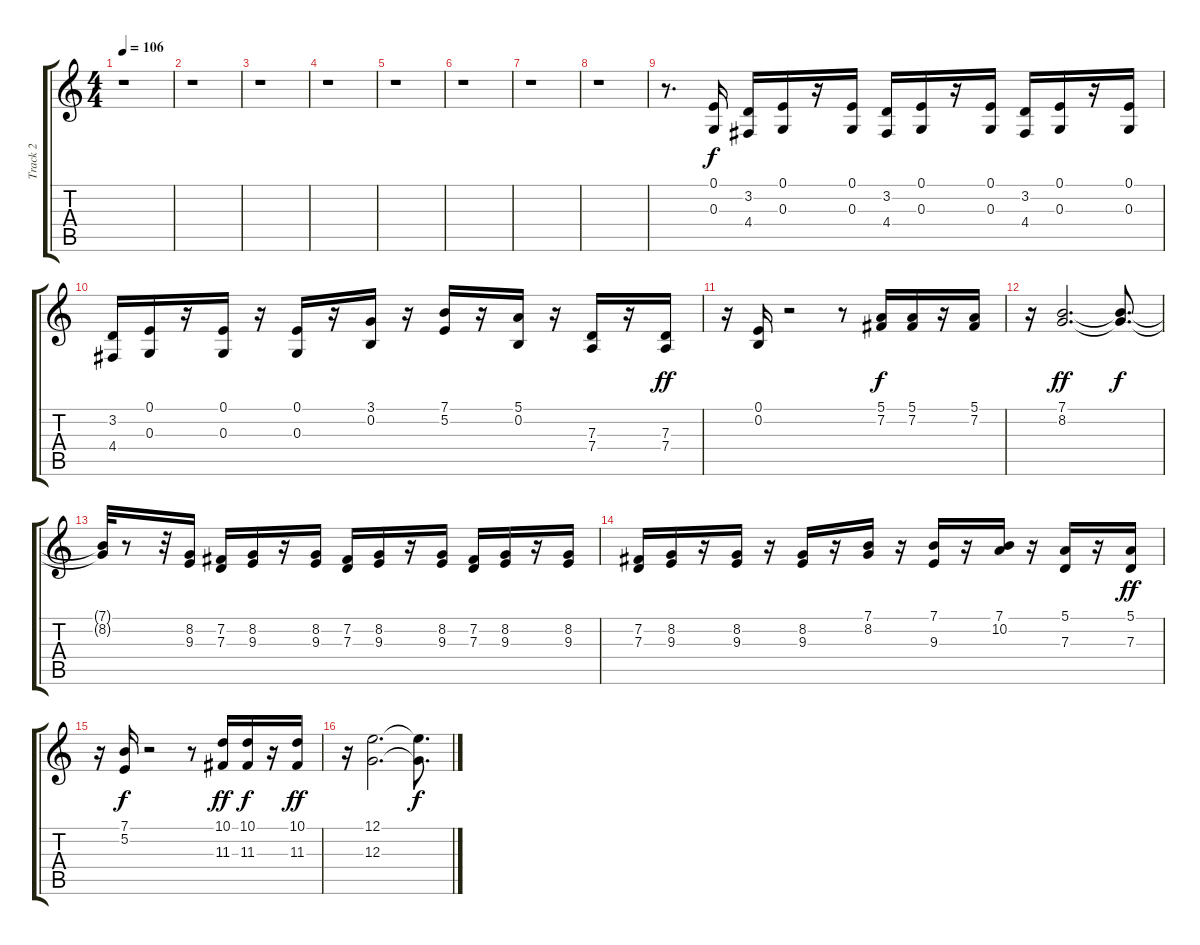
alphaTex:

\track ("Track 2" "Track 2") {instrument brasssection}
\staff {score tabs}
\tuning (E4 B3 G3 D3 A2 E2) {hide}
\ts (4 4)
\tempo 106
\clef g2
\ks c
r.1{dy f} |
r.1 |
r.1 |
r.1 |
r.1 |
r.1 |
r.1 |
r.1 |
r.8{d} (0.1 0.3).16 (3.2 4.4).16 (0.1 0.3).16 r.16 (0.1 0.3).16 (3.2 4.4).16 (0.1 0.3).16 r.16 (0.1 0.3).16 (3.2 4.4).16 (0.1 0.3).16 r.16 (0.1 0.3).16 |
(3.2 4.4).16 (0.1 0.3).16 r.16 (0.1 0.3).16 r.16 (0.1 0.3).16 r.16 (3.1 0.2).16 r.16 (7.1 5.2).16 r.16 (5.1 0.2).16 r.16 (7.3 7.4).16 r.16 (7.3 7.4).16{dy ff} |
r.16 (0.1 0.2).16 r.2 r.8 (5.1 7.2).16{dy f} (5.1 7.2).16 r.16 (5.1 7.2).16 |
r.16 (7.1 8.2).2{d dy ff} (7.1{t} 8.2{t}).8{d dy f} |
(7.1{t} 8.2{t}).32 r.8 r.32 (8.2 9.3).16 (7.2 7.3).16 (8.2 9.3).16 r.16 (8.2 9.3).16 (7.2 7.3).16 (8.2 9.3).16 r.16 (8.2 9.3).16 (7.2 7.3).16 (8.2 9.3).16 r.16 (8.2 9.3).16 |
(7.2 7.3).16 (8.2 9.3).16 r.16 (8.2 9.3).16 r.16 (8.2 9.3).16 r.16 (7.1 8.2).16 r.16 (7.1 9.3).16 r.16 (7.1 10.2).16 r.16 (5.1 7.3).16 r.16 (5.1 7.3).16{dy ff} |
r.16 (7.1 5.2).16{dy f} r.2 r.8 (10.1 11.3).16{dy ff} (10.1 11.3).16{dy f} r.16 (10.1 11.3).16{dy ff} |
r.16 (12.1 12.3).2{d} (12.1{t} 12.3{t}).8{d dy f}
